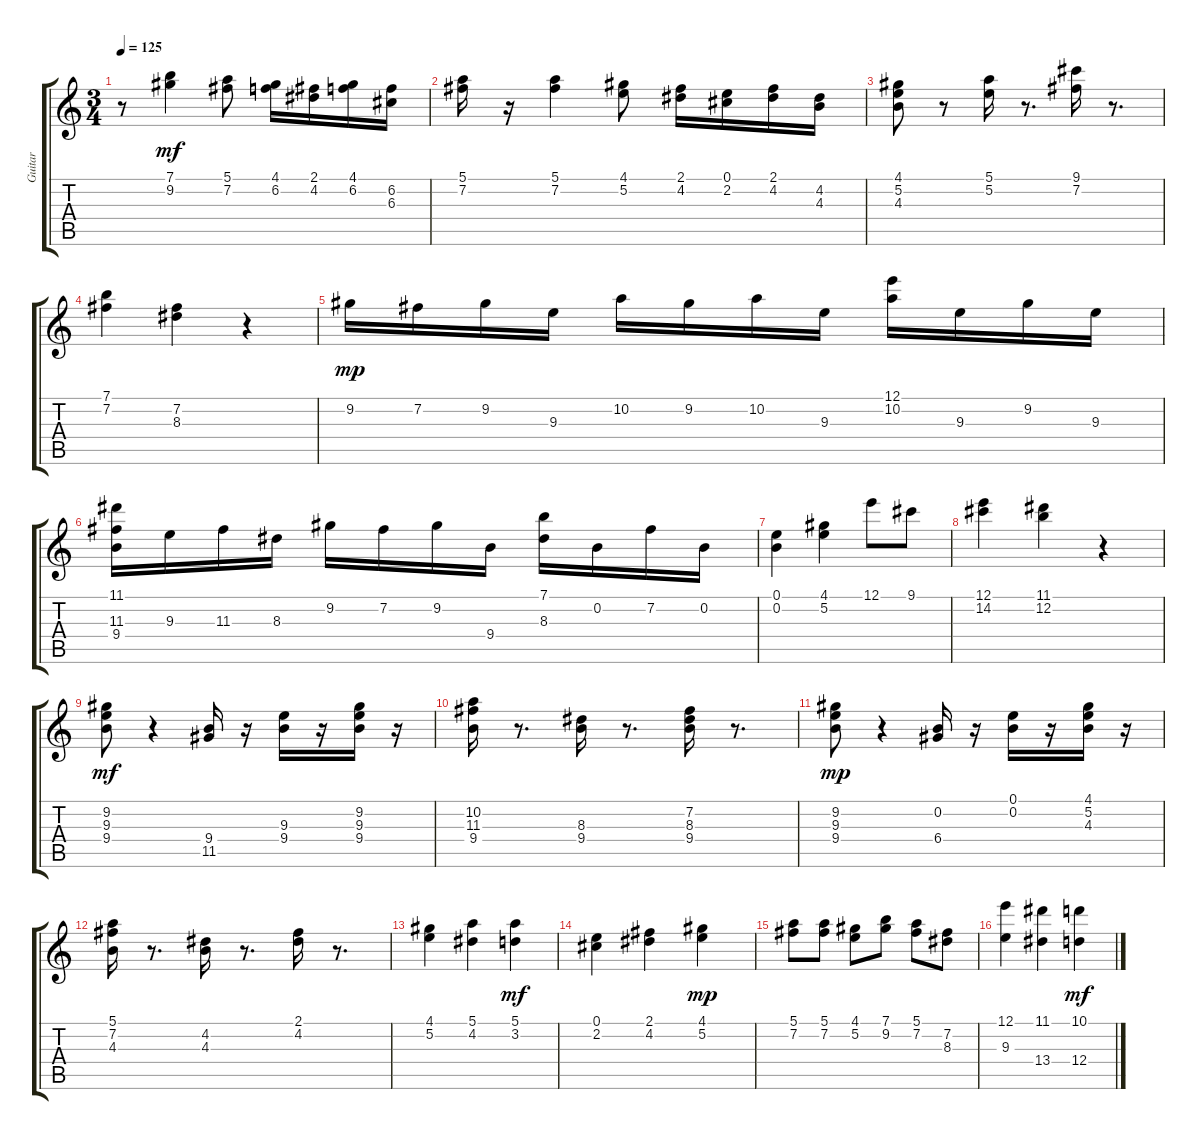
\track ("Guitar" "Guitar") {instrument acousticguitarnylon}
\staff {score tabs}
\tuning (E4 B3 G3 D3 A2 E2) {hide}
\ts (3 4)
\tempo 125
\clef g2
\ks c
r.8{dy f} (7.1 9.2).4{dy mf} (5.1 7.2).8 (4.1 6.2).16 (2.1 4.2).16 (4.1 6.2).16 (6.2 6.3).16 |
(5.1 7.2).16 r.16 (5.1 7.2).4 (4.1 5.2).8 (2.1 4.2).16 (0.1 2.2).16 (2.1 4.2).16 (4.2 4.3).16 |
(4.1 5.2 4.3).8 r.8 (5.1 5.2).16 r.8{d} (9.1 7.2).16 r.8{d} |
(7.1 7.2).4 (7.2 8.3).4 r.4 |
9.2.16{dy mp} 7.2.16 9.2.16 9.3.16 10.2.16 9.2.16 10.2.16 9.3.16 (12.1 10.2).16 9.3.16 9.2.16 9.3.16 |
(11.1 11.3 9.4).16 9.3.16 11.3.16 8.3.16 9.2.16 7.2.16 9.2.16 9.4.16 (7.1 8.3).16 0.2.16 7.2.16 0.2.16 |
(0.1 0.2).4 (4.1 5.2).4 12.1.8 9.1.8 |
(12.1 14.2).4 (11.1 12.2).4 r.4 |
(9.2 9.3 9.4).8{dy mf} r.4 (9.4 11.5).16 r.16 (9.3 9.4).16 r.16 (9.2 9.3 9.4).16 r.16 |
(10.2 11.3 9.4).16 r.8{d} (8.3 9.4).16 r.8{d} (7.2 8.3 9.4).16 r.8{d} |
(9.2 9.3 9.4).8{dy mp} r.4 (0.2 6.4).16 r.16 (0.1 0.2).16 r.16 (4.1 5.2 4.3).16 r.16 |
(5.1 7.2 4.3).16 r.8{d} (4.2 4.3).16 r.8{d} (2.1 4.2).16 r.8{d} |
(4.1 5.2).4 (5.1 4.2).4 (5.1 3.2).4{dy mf} |
(0.1 2.2).4 (2.1 4.2).4 (4.1 5.2).4{dy mp} |
(5.1 7.2).8 (5.1 7.2).8 (4.1 5.2).8 (7.1 9.2).8 (5.1 7.2).8 (7.2 8.3).8 |
(12.1 9.3).4 (11.1 13.4).4 (10.1 12.4).4{dy mf}
